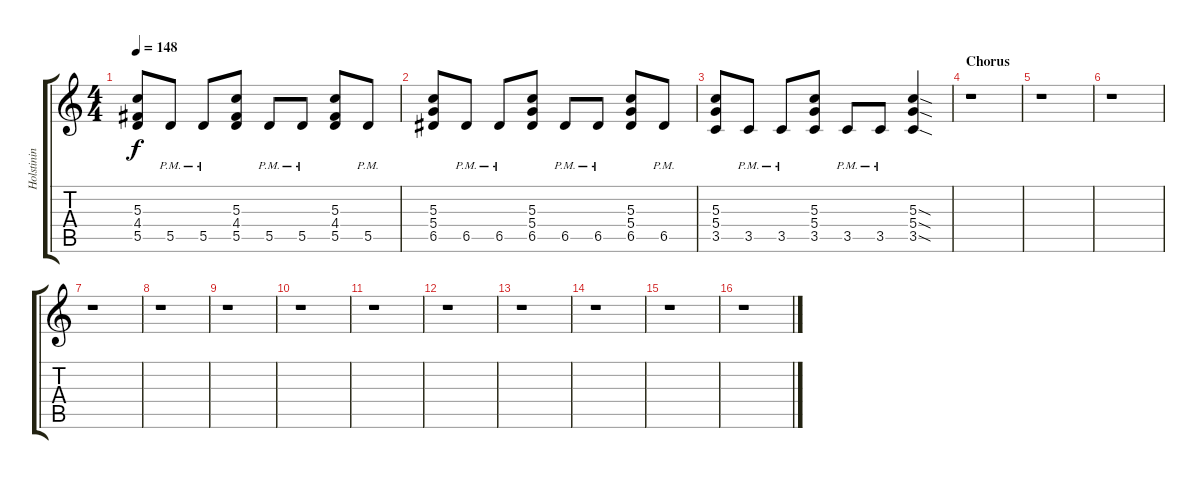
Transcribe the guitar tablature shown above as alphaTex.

\track ("Holstinin" "Holstinin") {instrument distortionguitar}
\staff {score tabs}
\tuning (E4 B3 G3 D3 A2 E2) {hide}
\ts (4 4)
\tempo 148
\clef g2
\ks c
(5.3 4.4 5.5).8{dy f} 5.5{pm}.8 5.5{pm}.8 (5.3 4.4 5.5).8 5.5{pm}.8 5.5{pm}.8 (5.3 4.4 5.5).8 5.5{pm}.8 |
(5.3 5.4 6.5).8 6.5{pm}.8 6.5{pm}.8 (5.3 5.4 6.5).8 6.5{pm}.8 6.5{pm}.8 (5.3 5.4 6.5).8 6.5{pm}.8 |
(5.3 5.4 3.5).8 3.5{pm}.8 3.5{pm}.8 (5.3 5.4 3.5).8 3.5{pm}.8 3.5{pm}.8 (5.3{sod} 5.4{sod} 3.5{sod}).4 |
\section ("" "Chorus")
r.1 |
r.1 |
r.1 |
r.1 |
r.1 |
r.1 |
r.1 |
r.1 |
r.1 |
r.1 |
r.1 |
r.1 |
r.1
